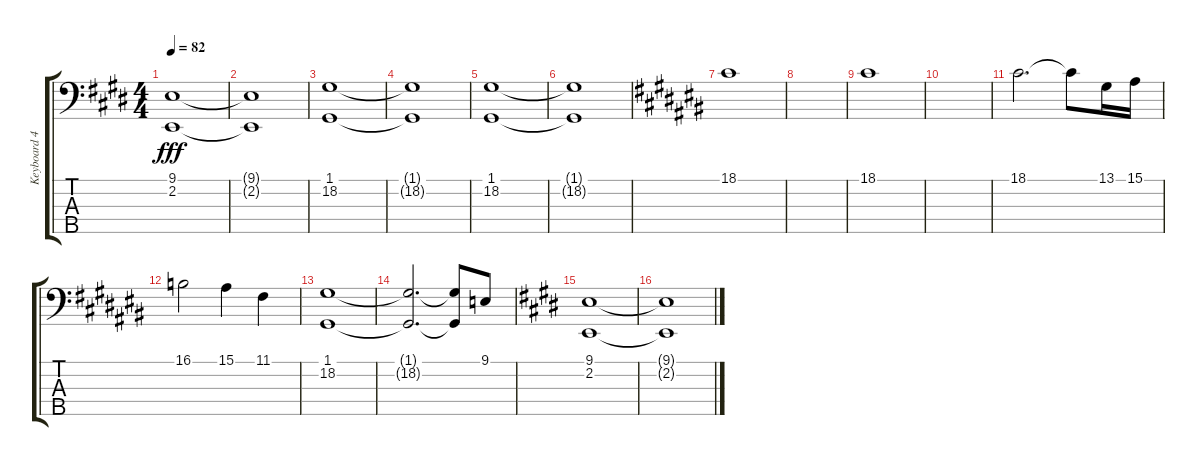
\track ("Keyboard 4" "Keyboard 4") {instrument stringensemble1}
\staff {score tabs}
\tuning (G2 D2 A1 E1 B0) {hide}
\ts (4 4)
\tempo 82
\clef f4
\ks e
(9.1 2.2).1{dy fff} |
(9.1{t} 2.2{t}).1 |
(1.1 18.2).1 |
(1.1{t} 18.2{t}).1 |
(1.1 18.2).1 |
(1.1{t} 18.2{t}).1 |
\ks c#
18.1.1 |
|
18.1.1 |
|
18.1.2{d} 18.1{t}.8 13.1.16 15.1.16 |
16.1.2 15.1.4 11.1.4 |
(1.1 18.2).1 |
(1.1{t} 18.2{t}).2{d} (1.1{t} 18.2{t}).8 9.1.8 |
\ks e
(9.1 2.2).1 |
(9.1{t} 2.2{t}).1
